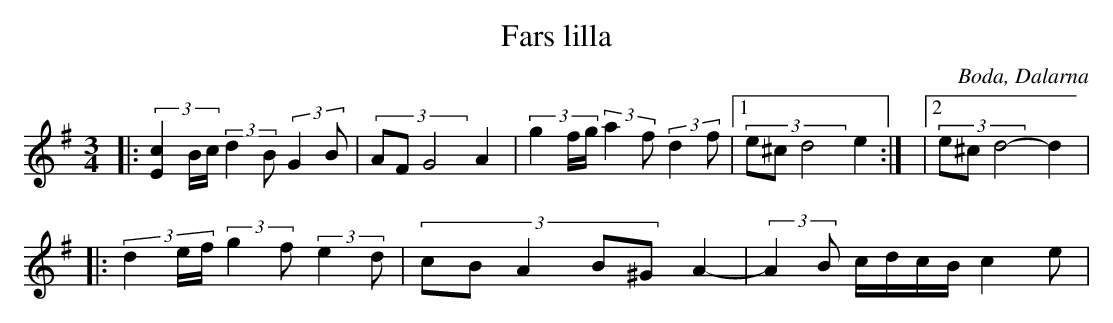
X:1
T:Fars lilla
O:Boda, Dalarna
M:3/4
L:1/16
K:G
|: (3[cE]4Bc (3:2:2 d4B2 (3:2:2 G4B2 | (3A2F2G8 A4 |(3g4fg (3:2:2 a4f2 (3:2:2 d4f2 |1 (3e2^c2d8 e4 :| |2 (3e2^c2d8- d4 |
|: (3d4ef (3:2:2 g4f2 (3:2:2 e4d2 | (3:4:5 c2B2A4B2^G2 A4- | (3:2:2 A4B2 cdcB (3c4e2 |
